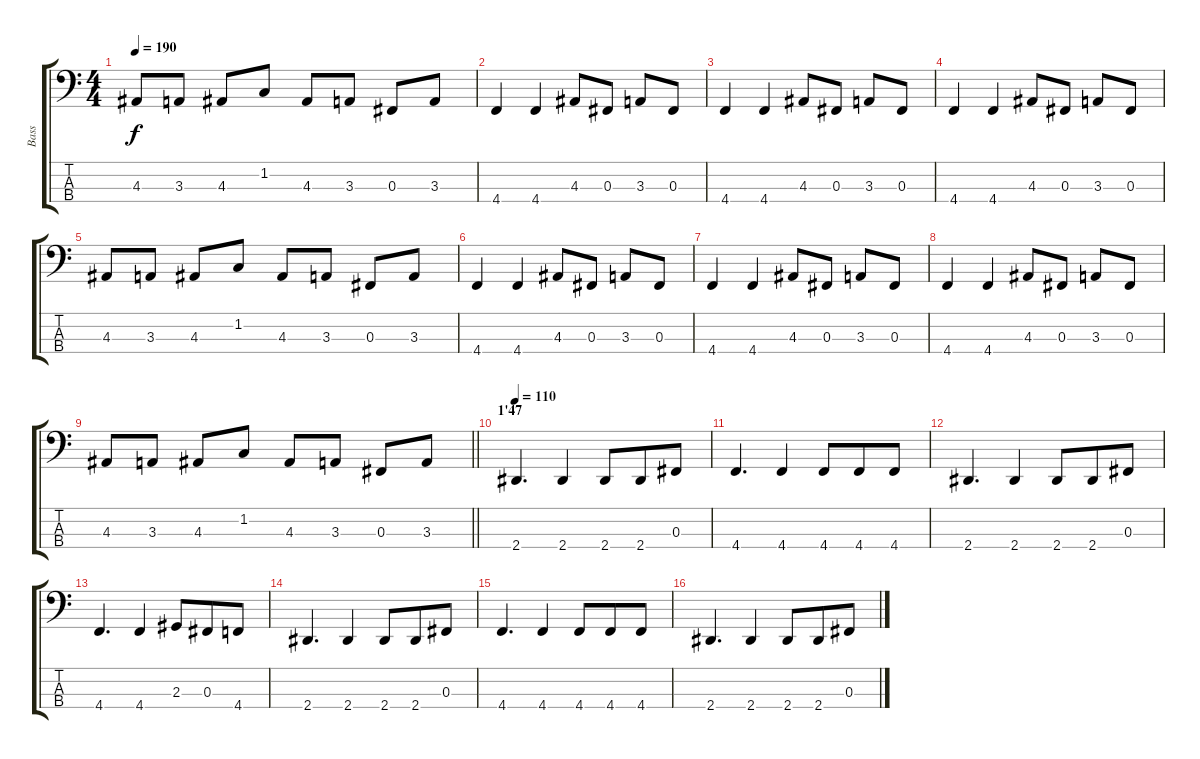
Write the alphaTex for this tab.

\track ("Bass" "Bass") {instrument electricbasspick}
\staff {score tabs}
\tuning (E2 B1 Gb1 Db1) {hide}
\ts (4 4)
\tempo 190
\clef f4
\ks c
4.3.8{dy f} 3.3.8 4.3.8 1.2.8 4.3.8 3.3.8 0.3.8 3.3.8 |
4.4.4 4.4.4 4.3.8 0.3.8 3.3.8 0.3.8 |
4.4.4 4.4.4 4.3.8 0.3.8 3.3.8 0.3.8 |
4.4.4 4.4.4 4.3.8 0.3.8 3.3.8 0.3.8 |
4.3.8 3.3.8 4.3.8 1.2.8 4.3.8 3.3.8 0.3.8 3.3.8 |
4.4.4 4.4.4 4.3.8 0.3.8 3.3.8 0.3.8 |
4.4.4 4.4.4 4.3.8 0.3.8 3.3.8 0.3.8 |
4.4.4 4.4.4 4.3.8 0.3.8 3.3.8 0.3.8 |
\barLineRight lightlight
4.3.8 3.3.8 4.3.8 1.2.8 4.3.8 3.3.8 0.3.8 3.3.8 |
\section ("" "1'47")
\tempo 110
2.4.4{d} 2.4.4 2.4.8{beam merge} 2.4.8 0.3.8 |
4.4.4{d} 4.4.4 4.4.8{beam merge} 4.4.8 4.4.8 |
2.4.4{d} 2.4.4 2.4.8{beam merge} 2.4.8 0.3.8 |
4.4.4{d} 4.4.4 2.3.8{beam merge} 0.3.8 4.4.8 |
2.4.4{d} 2.4.4 2.4.8{beam merge} 2.4.8 0.3.8 |
4.4.4{d} 4.4.4 4.4.8{beam merge} 4.4.8 4.4.8 |
2.4.4{d} 2.4.4 2.4.8{beam merge} 2.4.8 0.3.8
